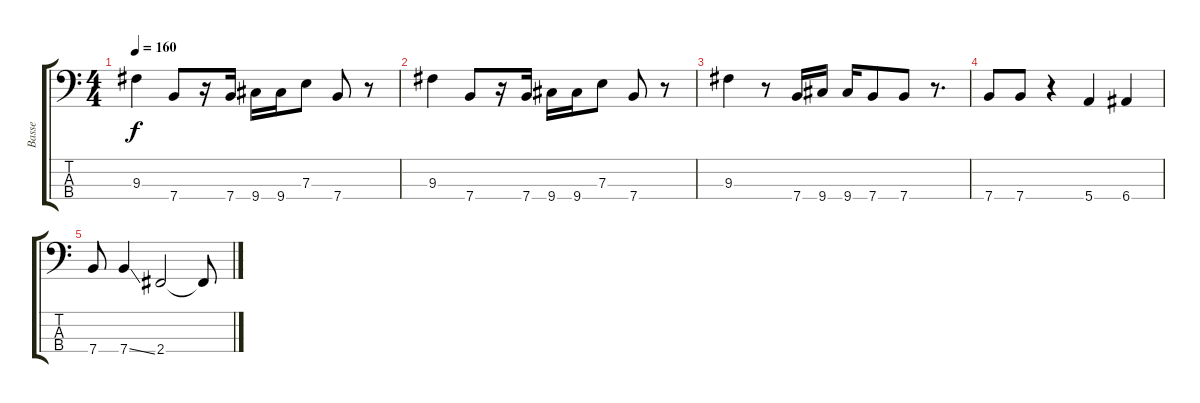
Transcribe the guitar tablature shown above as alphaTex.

\track ("Basse" "Basse") {instrument electricbasspick}
\staff {score tabs}
\tuning (G2 D2 A1 E1) {hide}
\ts (4 4)
\tempo 160
\clef f4
\ks c
9.3.4{dy f} 7.4.8 r.16 7.4.16 9.4.16 9.4.16 7.3.8 7.4.8 r.8 |
9.3.4 7.4.8 r.16 7.4.16 9.4.16 9.4.16 7.3.8 7.4.8 r.8 |
9.3.4 r.8 7.4.16 9.4.16 9.4.16 7.4.8 7.4.8 r.8{d} |
7.4.8 7.4.8 r.4 5.4.4 6.4.4 |
7.4.8 7.4{ss}.4 2.4.2 2.4{t}.8
